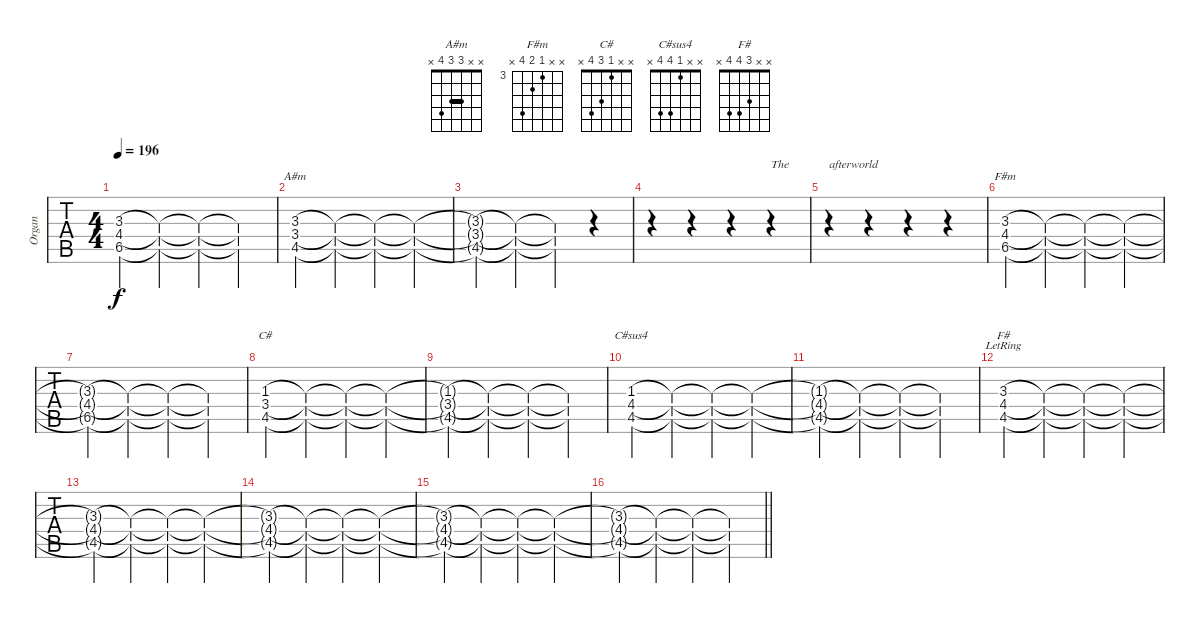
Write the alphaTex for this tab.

\track ("Organ" "Organ") {instrument drawbarorgan}
\staff {tabs}
\tuning (E4 B3 G3 D3 A2 E2) {hide}
\chord ("A#m" x x 3 3 4 x) {barre 3}
\chord ("F#m" x x 3 4 6 x) {firstfret 3}
\chord ("C#" x x 1 3 4 x)
\chord ("C#sus4" x x 1 4 4 x)
\chord ("F#" x x 3 4 4 x)
\ts (4 4)
\tempo 196
\clef g2
\ks gb
(3.3{t} 4.4{t} 6.5{t}).4{dy f} (3.3{t} 4.4{t} 6.5{t}).4 (3.3{t} 4.4{t} 6.5{t}).4 (3.3{t} 4.4{t} 6.5{t}).4 |
(3.3 3.4 4.5).4{ch "A#m"} (3.3{t} 3.4{t} 4.5{t}).4 (3.3{t} 3.4{t} 4.5{t}).4 (3.3{t} 3.4{t} 4.5{t}).4 |
(3.3{t} 3.4{t} 4.5{t}).4 (3.3{t} 3.4{t} 4.5{t}).4 (3.3{t} 3.4{t} 4.5{t}).4 r.4 |
r.4 r.4 r.4 r.4{txt "The"} |
r.4{txt "afterworld"} r.4 r.4 r.4 |
(3.3 4.4 6.5).4{ch "F#m"} (3.3{t} 4.4{t} 6.5{t}).4 (3.3{t} 4.4{t} 6.5{t}).4 (3.3{t} 4.4{t} 6.5{t}).4 |
(3.3{t} 4.4{t} 6.5{t}).4 (3.3{t} 4.4{t} 6.5{t}).4 (3.3{t} 4.4{t} 6.5{t}).4 (3.3{t} 4.4{t} 6.5{t}).4 |
(1.3 3.4 4.5).4{ch "C#"} (1.3{t} 3.4{t} 4.5{t}).4 (1.3{t} 3.4{t} 4.5{t}).4 (1.3{t} 3.4{t} 4.5{t}).4 |
(1.3{t} 3.4{t} 4.5{t}).4 (1.3{t} 3.4{t} 4.5{t}).4 (1.3{t} 3.4{t} 4.5{t}).4 (1.3{t} 3.4{t} 4.5{t}).4 |
(1.3 4.4 4.5).4{ch "C#sus4"} (1.3{t} 4.4{t} 4.5{t}).4 (1.3{t} 4.4{t} 4.5{t}).4 (1.3{t} 4.4{t} 4.5{t}).4 |
(1.3{t} 4.4{t} 4.5{t}).4 (1.3{t} 4.4{t} 4.5{t}).4 (1.3{t} 4.4{t} 4.5{t}).4 (1.3{t} 4.4{t} 4.5{t}).4 |
(3.3{lr} 4.4{lr} 4.5{lr}).4{ch "F#"} (3.3{t} 4.4{t} 4.5{t}).4 (3.3{t} 4.4{t} 4.5{t}).4 (3.3{t} 4.4{t} 4.5{t}).4 |
(3.3{t} 4.4{t} 4.5{t}).4 (3.3{t} 4.4{t} 4.5{t}).4 (3.3{t} 4.4{t} 4.5{t}).4 (3.3{t} 4.4{t} 4.5{t}).4 |
(3.3{t} 4.4{t} 4.5{t}).4 (3.3{t} 4.4{t} 4.5{t}).4 (3.3{t} 4.4{t} 4.5{t}).4 (3.3{t} 4.4{t} 4.5{t}).4 |
(3.3{t} 4.4{t} 4.5{t}).4 (3.3{t} 4.4{t} 4.5{t}).4 (3.3{t} 4.4{t} 4.5{t}).4 (3.3{t} 4.4{t} 4.5{t}).4 |
\barLineRight lightlight
(3.3{t} 4.4{t} 4.5{t}).4 (3.3{t} 4.4{t} 4.5{t}).4 (3.3{t} 4.4{t} 4.5{t}).4 (3.3{t} 4.4{t} 4.5{t}).4
